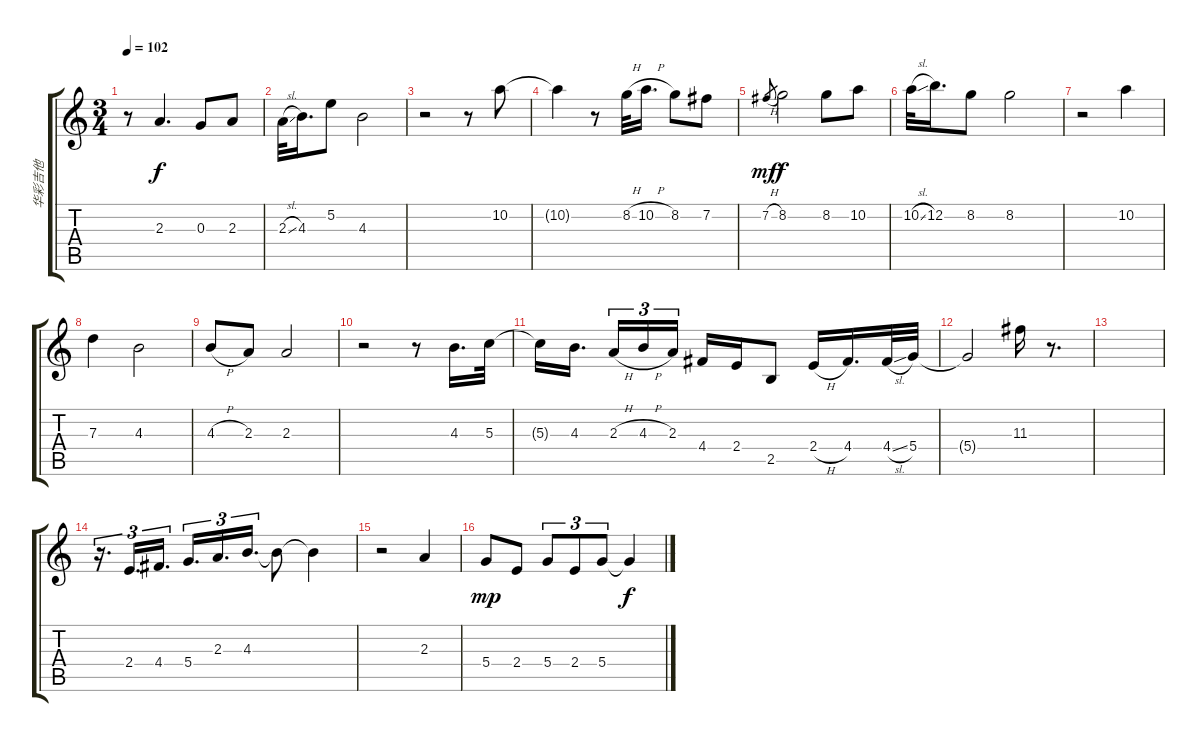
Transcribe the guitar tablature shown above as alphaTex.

\track ("华彩吉他" "华彩吉他") {instrument acousticguitarnylon}
\staff {score tabs}
\tuning (E4 B3 G3 D3 A2 E2) {hide}
\ts (3 4)
\tempo 102
\clef g2
\ks c
r.8{dy f} 2.3.4{d} 0.3.8 2.3.8 |
2.3{sl}.32 4.3.16{d} 5.2.8 4.3.2 |
r.2 r.8 10.2.8 |
10.2{t}.4 r.8 8.2{h}.32 10.2{h}.16{d} 8.2.8 7.2.8 |
7.2{h}.8{gr dy mf} 8.2.2{dy f} 8.2.8 10.2.8 |
10.2{sl}.32 12.2.16{d} 8.2.8 8.2.2 |
r.2 10.2.4 |
7.3.4 4.3.2 |
4.3{h}.8{txt ""} 2.3.8 2.3.2 |
r.2 r.8 4.3.16{d} 5.3.32 |
5.3{t}.16 4.3.16{d beam splitsecondary} 2.3{h}.16{tu (3 2)} 4.3{h}.16{tu (3 2)} 2.3.16{tu (3 2)} 4.4.16 2.4.16 2.5.8 2.4{h}.16 4.4.16{d} 4.4{sl}.32 5.4.32 |
5.4{t}.2 11.3.16{instrument guitarfretnoise} r.8{d} |
|
r.16{d tu (3 2)} 2.4.16{d tu (3 2)} 4.4.16{d tu (3 2)} 5.4.16{d tu (3 2)} 2.3.16{d tu (3 2)} 4.3.16{d tu (3 2)} 4.3{t}.8 4.3{t}.4 |
r.2 2.3.4 |
5.4.8{dy mp} 2.4.8 5.4.8{tu (3 2)} 2.4.8{tu (3 2)} 5.4.8{tu (3 2)} 5.4{t}.4{dy f}
